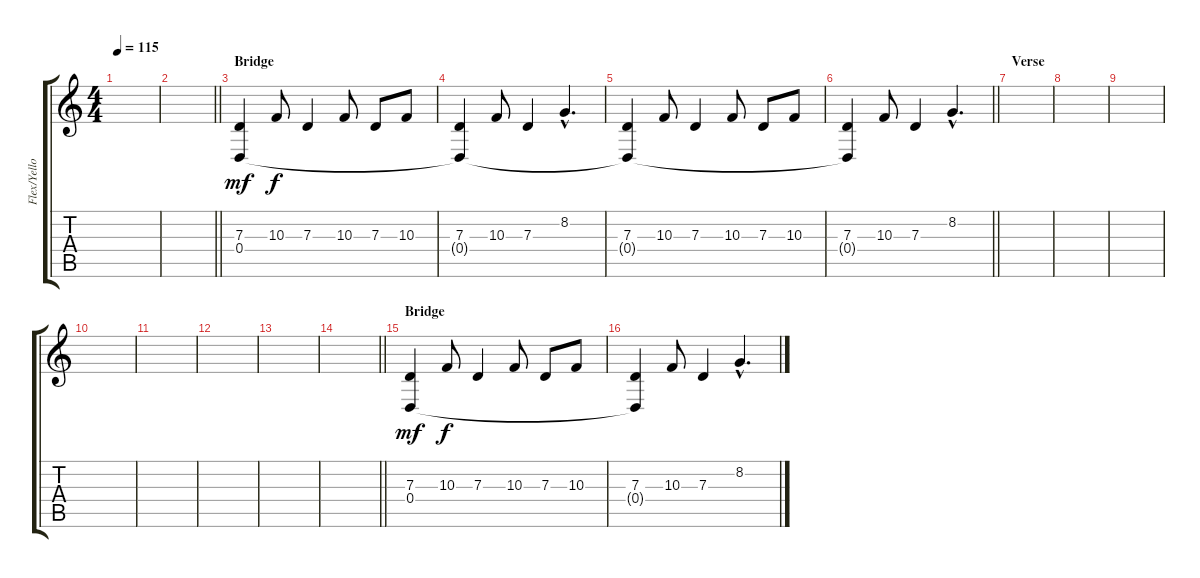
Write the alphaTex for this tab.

\track ("Flex/Yellow" "Flex/Yello") {instrument bagpipe}
\staff {score tabs}
\tuning (E4 B3 G3 D3 A2 D2) {hide}
\ts (4 4)
\tempo 115
\clef g2
\ks c
|
\barLineRight lightlight
|
\section ("" "Bridge")
(7.3 0.4).4{dy mf} 10.3.8{dy f} 7.3.4 10.3.8 7.3.8 10.3.8 |
(7.3 0.4{t}).4 10.3.8 7.3.4 8.2{hac}.4{d} |
(7.3 0.4{t}).4 10.3.8 7.3.4 10.3.8 7.3.8 10.3.8 |
\barLineRight lightlight
(7.3 0.4{t}).4 10.3.8 7.3.4 8.2{hac}.4{d} |
\section ("" "Verse")
|
|
|
|
|
|
|
\barLineRight lightlight
|
\section ("" "Bridge")
(7.3 0.4).4{dy mf} 10.3.8{dy f} 7.3.4 10.3.8 7.3.8 10.3.8 |
(7.3 0.4{t}).4 10.3.8 7.3.4 8.2{hac}.4{d}
